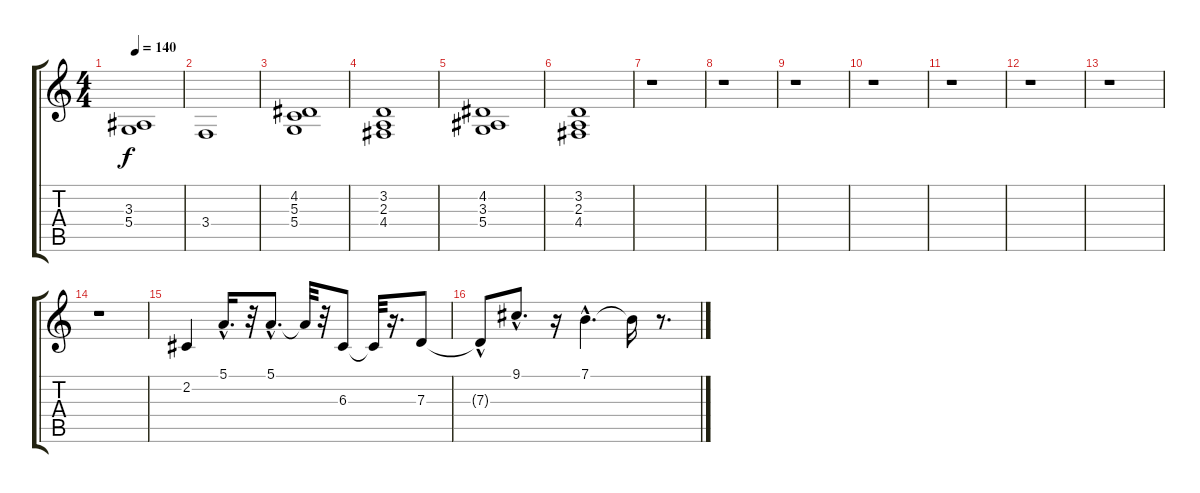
\track "" {instrument synthstrings1}
\staff {score tabs}
\tuning (E4 B3 G3 D3 A2 E2) {hide}
\ts (4 4)
\tempo 140
\clef g2
\ks c
(3.3 5.4).1{dy f} |
3.4.1 |
(4.2 5.3 5.4).1 |
(3.2 2.3 4.4).1 |
(4.2 3.3 5.4).1 |
(3.2 2.3 4.4).1 |
r.1 |
r.1 |
r.1 |
r.1 |
r.1 |
r.1 |
r.1 |
r.1 |
2.2.4 5.1{hac}.16{d} r.32 5.1{hac}.8{d} 5.1{t}.32 r.32 6.3.8 6.3{t}.32 r.16{d} 7.3.8 |
7.3{hac t}.8 9.1{hac}.8{d} r.16 7.1{hac}.4{d} 7.1{t}.16 r.8{d}
